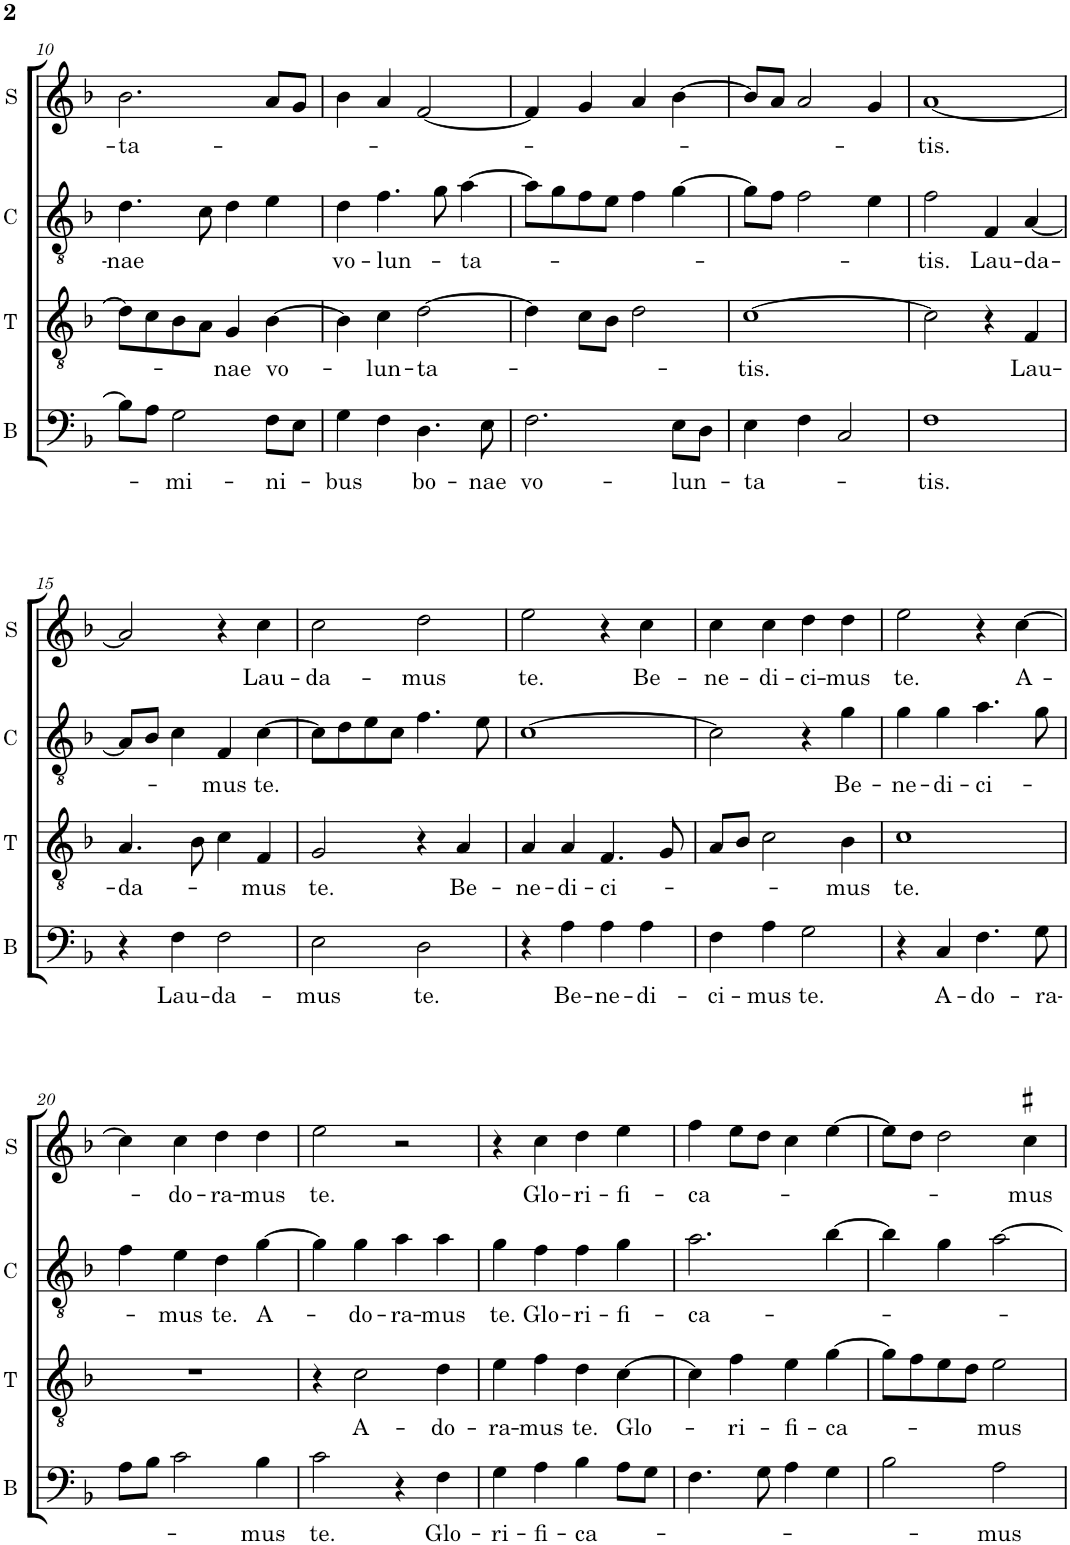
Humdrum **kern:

**kern	**text	**kern	**text	**kern	**text	**kern	**text
*part4	*part4	*part3	*part3	*part2	*part2	*part1	*part1
*staff4	*staff4	*staff3	*staff3	*staff2	*staff2	*staff1	*staff1
*I"B	*	*I"T	*	*I"C	*	*I"S	*
*I'B	*	*I'T	*	*I'C	*	*I'S	*
!!LO:PB:g=z
*clefF4	*	*clefGv2	*	*clefGv2	*	*clefG2	*
*	*	*	*	*Trd4c7	*	*	*
*k[b-]	*	*k[b-]	*	*k[b-]	*	*k[b-]	*
*M2/2	*	*M2/2	*	*M2/2	*	*M2/2	*
*met(c|)	*	*met(c|)	*	*met(c|)	*	*met(c|)	*
=10	=10	=10	=10	=10	=10	=10	=10
!	!	!	!	!	!LO:LY:b	!	!LO:LY:b
8B-\L]	.	8d\L]	.	4.d\	-nae	2.b-\	-ta-
8A\J	.	8c\	.	.	.	.	.
!	!LO:LY:b	!	!	!	!	!	!
2G\	-mi-	8B-\	.	.	.	.	.
.	.	8A\J	.	8c\	.	.	.
!	!	!	!LO:LY:b	!	!	!	!
.	.	4G/	-nae	4d\	.	.	.
!	!LO:LY:b	!	!LO:LY:b	!	!	!	!
8F\L	-ni-	[4B-\	vo-	4e\	.	8a/L	.
8E\J	.	.	.	.	.	8g/J	.
=11	=11	=11	=11	=11	=11	=11	=11
!	!LO:LY:b	!	!	!	!LO:LY:b	!	!
4G\	-bus	4B-\]	.	4d\	vo-	4b-\	.
!	!	!	!LO:LY:b	!	!LO:LY:b	!	!
4F\	.	4c\	-lun-	4.f\	-lun-	4a/	.
!	!LO:LY:b	!	!LO:LY:b	!	!	!	!
4.D\	bo-	[2d\	-ta-	.	.	[2f/	.
.	.	.	.	8g\	.	.	.
!	!	!	!	!	!LO:LY:b	!	!
.	.	.	.	[4a\	-ta-	.	.
!	!LO:LY:b	!	!	!	!	!	!
8E\	-nae	.	.	.	.	.	.
=12	=12	=12	=12	=12	=12	=12	=12
!	!LO:LY:b	!	!	!	!	!	!
2.F\	vo-	4d\]	.	8a\L]	.	4f/]	.
.	.	.	.	8g\	.	.	.
.	.	8c\L	.	8f\	.	4g/	.
.	.	8B-\J	.	8e\J	.	.	.
.	.	2d\	.	4f\	.	4a/	.
!	!LO:LY:b	!	!	!	!	!	!
8E\L	-lun-	.	.	[4g\	.	[4b-\	.
8D\J	.	.	.	.	.	.	.
=13	=13	=13	=13	=13	=13	=13	=13
!	!LO:LY:b	!	!LO:LY:b	!	!	!	!
4E\	-ta-	[1c	-tis.	8g\L]	.	8b-/L]	.
.	.	.	.	8f\J	.	8a/J	.
4F\	.	.	.	2f\	.	2a/	.
2C/	.	.	.	.	.	.	.
.	.	.	.	4e\	.	4g/	.
=14	=14	=14	=14	=14	=14	=14	=14
!	!LO:LY:b	!	!	!	!LO:LY:b	!	!LO:LY:b
1F	-tis.	2c\]	.	2f\	-tis.	[1a	-tis.
!	!	!	!	!	!LO:LY:b	!	!
.	.	4r	.	4F/	Lau-	.	.
!	!	!	!LO:LY:b	!	!LO:LY:b	!	!
.	.	4F/	Lau-	[4A/	-da-	.	.
!!LO:LB:g=z
=15	=15	=15	=15	=15	=15	=15	=15
!	!	!	!LO:LY:b	!	!	!	!
4r	.	4.A/	-da-	8A/L]	.	2a/]	.
.	.	.	.	8B-/J	.	.	.
!	!LO:LY:b	!	!	!	!	!	!
4F\	Lau-	.	.	4c\	.	.	.
.	.	8B-\	.	.	.	.	.
!	!LO:LY:b	!	!	!	!LO:LY:b	!	!
2F\	-da-	4c\	.	4F/	-mus	4r	.
!	!	!	!LO:LY:b	!	!LO:LY:b	!	!LO:LY:b
.	.	4F/	-mus	[4c\	te.	4cc\	Lau-
=16	=16	=16	=16	=16	=16	=16	=16
!	!LO:LY:b	!	!LO:LY:b	!	!	!	!LO:LY:b
2E\	-mus	2G/	te.	8c\L]	.	2cc\	-da-
.	.	.	.	8d\	.	.	.
.	.	.	.	8e\	.	.	.
.	.	.	.	8c\J	.	.	.
!	!LO:LY:b	!	!	!	!	!	!LO:LY:b
2D\	te.	4r	.	4.f\	.	2dd\	-mus
!	!	!	!LO:LY:b	!	!	!	!
.	.	4A/	Be-	.	.	.	.
.	.	.	.	8e\	.	.	.
=17	=17	=17	=17	=17	=17	=17	=17
!	!	!	!LO:LY:b	!	!	!	!LO:LY:b
4r	.	4A/	-ne-	[1c	.	2ee\	te.
!	!LO:LY:b	!	!LO:LY:b	!	!	!	!
4A\	Be-	4A/	-di-	.	.	.	.
!	!LO:LY:b	!	!LO:LY:b	!	!	!	!
4A\	-ne-	4.F/	-ci-	.	.	4r	.
!	!LO:LY:b	!	!	!	!	!	!LO:LY:b
4A\	-di-	.	.	.	.	4cc\	Be-
.	.	8G/	.	.	.	.	.
=18	=18	=18	=18	=18	=18	=18	=18
!	!LO:LY:b	!	!	!	!	!	!LO:LY:b
4F\	-ci-	8A/L	.	2c\]	.	4cc\	-ne-
.	.	8B-/J	.	.	.	.	.
!	!LO:LY:b	!	!	!	!	!	!LO:LY:b
4A\	-mus	2c\	.	.	.	4cc\	-di-
!	!LO:LY:b	!	!	!	!	!	!LO:LY:b
2G\	te.	.	.	4r	.	4dd\	-ci-
!	!	!	!LO:LY:b	!	!LO:LY:b	!	!LO:LY:b
.	.	4B-\	-mus	4g\	Be-	4dd\	-mus
=19	=19	=19	=19	=19	=19	=19	=19
!	!	!	!LO:LY:b	!	!LO:LY:b	!	!LO:LY:b
4r	.	1c	te.	4g\	-ne-	2ee\	te.
!	!LO:LY:b	!	!	!	!LO:LY:b	!	!
4C/	A-	.	.	4g\	-di-	.	.
!	!LO:LY:b	!	!	!	!LO:LY:b	!	!
4.F\	-do-	.	.	4.a\	-ci-	4r	.
!	!	!	!	!	!	!	!LO:LY:b
.	.	.	.	.	.	[4cc\	A-
!	!LO:LY:b	!	!	!	!	!	!
8G\	-ra-	.	.	8g\	.	.	.
!!LO:LB:g=z
=20	=20	=20	=20	=20	=20	=20	=20
8A\L	.	1r	.	4f\	.	4cc\]	.
8B-\J	.	.	.	.	.	.	.
!	!	!	!	!	!LO:LY:b	!	!LO:LY:b
2c\	.	.	.	4e\	-mus	4cc\	-do-
!	!	!	!	!	!LO:LY:b	!	!LO:LY:b
.	.	.	.	4d\	te.	4dd\	-ra-
!	!LO:LY:b	!	!	!	!LO:LY:b	!	!LO:LY:b
4B-\	-mus	.	.	[4g\	A-	4dd\	-mus
=21	=21	=21	=21	=21	=21	=21	=21
!	!LO:LY:b	!	!	!	!	!	!LO:LY:b
2c\	te.	4r	.	4g\]	.	2ee\	te.
!	!	!	!LO:LY:b	!	!LO:LY:b	!	!
.	.	2c\	A-	4g\	-do-	.	.
!	!	!	!	!	!LO:LY:b	!	!
4r	.	.	.	4a\	-ra-	2r	.
!	!LO:LY:b	!	!LO:LY:b	!	!LO:LY:b	!	!
4F\	Glo-	4d\	-do-	4a\	-mus	.	.
=22	=22	=22	=22	=22	=22	=22	=22
!	!LO:LY:b	!	!LO:LY:b	!	!LO:LY:b	!	!
4G\	-ri-	4e\	-ra-	4g\	te.	4r	.
!	!LO:LY:b	!	!LO:LY:b	!	!LO:LY:b	!	!LO:LY:b
4A\	-fi-	4f\	-mus	4f\	Glo-	4cc\	Glo-
!	!LO:LY:b	!	!LO:LY:b	!	!LO:LY:b	!	!LO:LY:b
4B-\	-ca-	4d\	te.	4f\	-ri-	4dd\	-ri-
!	!	!	!LO:LY:b	!	!LO:LY:b	!	!LO:LY:b
8A\L	.	[4c\	Glo-	4g\	-fi-	4ee\	-fi-
8G\J	.	.	.	.	.	.	.
=23	=23	=23	=23	=23	=23	=23	=23
!	!	!	!	!	!LO:LY:b	!	!LO:LY:b
4.F\	.	4c\]	.	2.a\	-ca-	4ff\	-ca-
!	!	!	!LO:LY:b	!	!	!	!
.	.	4f\	-ri-	.	.	8ee\L	.
8G\	.	.	.	.	.	8dd\J	.
!	!	!	!LO:LY:b	!	!	!	!
4A\	.	4e\	-fi-	.	.	4cc\	.
!	!	!	!LO:LY:b	!	!	!	!
4G\	.	[4g\	-ca-	[4b-\	.	[4ee\	.
=24	=24	=24	=24	=24	=24	=24	=24
2B-\	.	8g\L]	.	4b-\]	.	8ee\L]	.
.	.	8f\	.	.	.	8dd\J	.
.	.	8e\	.	4g\	.	2dd\	.
.	.	8d\J	.	.	.	.	.
!	!LO:LY:b	!	!LO:LY:b	!	!	!	!
2A\	-mus	2e\	-mus	[2a\	.	.	.
!	!	!	!	!	!	!	!LO:LY:b
.	.	.	.	.	.	4cc#X\	-mus
=	=	=	=	=	=	=	=
*-	*-	*-	*-	*-	*-	*-	*-
